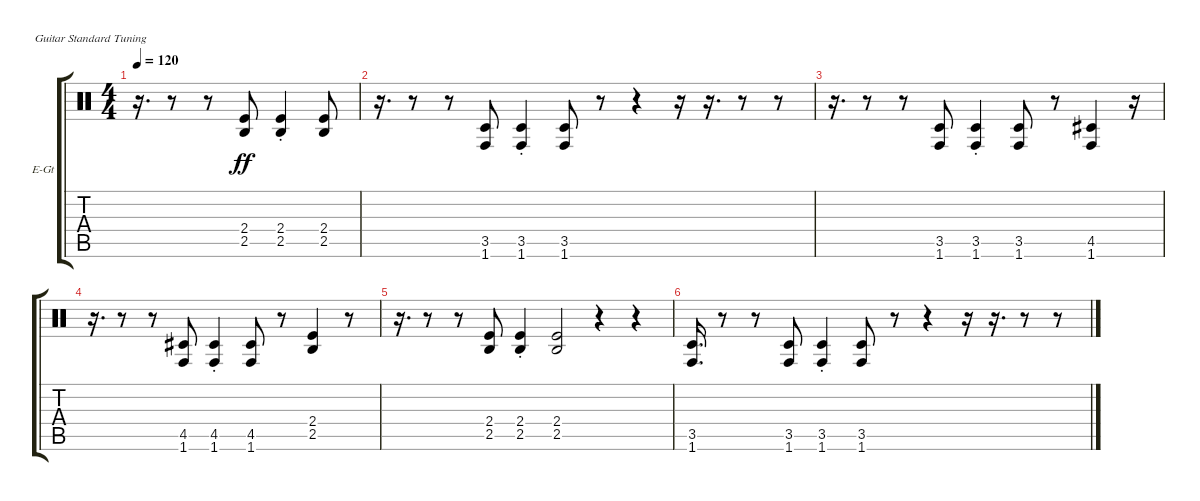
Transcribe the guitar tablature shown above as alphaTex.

\bracketExtendMode groupsimilarinstruments
\firstSystemTrackNameOrientation horizontal
\otherSystemsTrackNameOrientation horizontal
\track ("Electric Guitar 1" "E-Gt") {instrument distortionguitar}
\staff {score tabs}
\tuning (E4 B3 G3 D3 A2 E2)
\ts (4 4)
\tempo 120
\clef neutral
\ks c
r.16{d dy ff} r.8 r.8 (2.4 2.5).8 (2.4{st} 2.5{st}).4 (2.4 2.5).8 |
r.16{d} r.8 r.8 (1.6 3.5).8 (1.6{st} 3.5{st}).4 (1.6 3.5).8 r.8 r.4 r.16 r.16{d} r.8 r.8 |
r.16{d} r.8 r.8 (1.6 3.5).8 (1.6{st} 3.5{st}).4 (1.6 3.5).8 r.8 (4.5 1.6).4 r.16 |
r.16{d} r.8 r.8 (1.6 4.5).8 (1.6{st} 4.5{st}).4 (1.6 4.5).8 r.8 (2.4 2.5).4 r.8 |
r.16{d} r.8 r.8 (2.4 2.5).8 (2.4{st} 2.5{st}).4 (2.4 2.5).2 r.4 r.4 |
(3.5 1.6).16{d} r.8 r.8 (1.6 3.5).8 (1.6{st} 3.5{st}).4 (1.6 3.5).8 r.8 r.4 r.16 r.16{d} r.8 r.8
